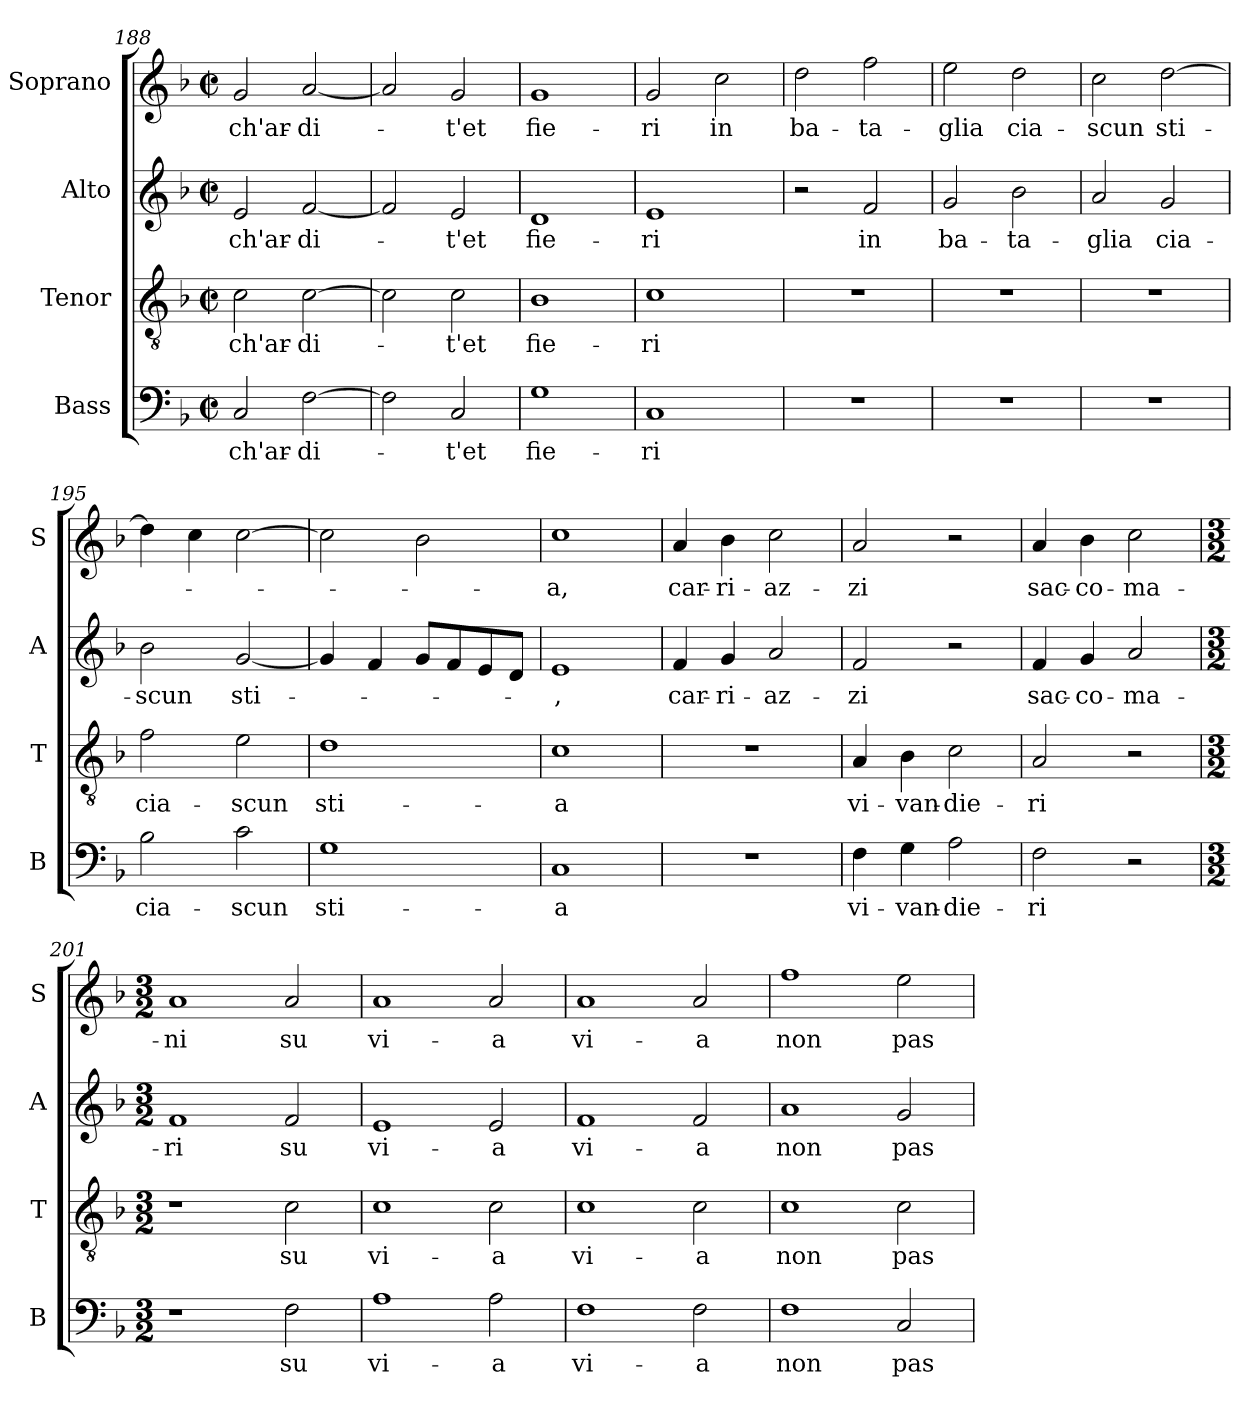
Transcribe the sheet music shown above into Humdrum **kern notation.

**kern	**text	**kern	**text	**kern	**text	**kern	**text
*part4	*part4	*part3	*part3	*part2	*part2	*part1	*part1
*staff4	*staff4	*staff3	*staff3	*staff2	*staff2	*staff1	*staff1
*I"Bass	*	*I"Tenor	*	*I"Alto	*	*I"Soprano	*
*I'B	*	*I'T	*	*I'A	*	*I'S	*
*clefF4	*	*clefGv2	*	*clefG2	*	*clefG2	*
*k[b-]	*	*k[b-]	*	*k[b-]	*	*k[b-]	*
*F:	*	*F:	*	*F:	*	*F:	*
*M2/2	*	*M2/2	*	*M2/2	*	*M2/2	*
*met(c|)	*	*met(c|)	*	*met(c|)	*	*met(c|)	*
=188	=188	=188	=188	=188	=188	=188	=188
2C/	-ch'ar-	2c\	-ch'ar-	2e/	ch'ar-	2g/	-ch'ar-
[2F\	-di-	[2c\	-di-	[2f/	-di-	[2a/	-di-
=189	=189	=189	=189	=189	=189	=189	=189
2F\]	.	2c\]	.	2f/]	.	2a/]	.
2C/	-t'et	2c\	-t'et	2e/	-t'et	2g/	-t'et
=190	=190	=190	=190	=190	=190	=190	=190
1G	fie-	1B-	fie-	1d	fie-	1g	fie-
!!LO:PB:g=z
=191	=191	=191	=191	=191	=191	=191	=191
1C	-ri	1c	-ri	1e	-ri	2g/	-ri
.	.	.	.	.	.	2cc\	in
=192	=192	=192	=192	=192	=192	=192	=192
1r	.	1r	.	2r	.	2dd\	ba-
.	.	.	.	2f/	in	2ff\	-ta-
=193	=193	=193	=193	=193	=193	=193	=193
1r	.	1r	.	2g/	ba-	2ee\	-glia
.	.	.	.	2b-\	-ta-	2dd\	cia-
=194	=194	=194	=194	=194	=194	=194	=194
1r	.	1r	.	2a/	-glia	2cc\	-scun
.	.	.	.	2g/	cia-	[2dd\	sti-
=195	=195	=195	=195	=195	=195	=195	=195
2B-\	cia-	2f\	cia-	2b-\	-scun	4dd\]	.
.	.	.	.	.	.	4cc\	.
2c\	-scun	2e\	-scun	[2g/	sti-	[2cc\	.
=196	=196	=196	=196	=196	=196	=196	=196
1G	sti-	1d	sti-	4g/]	.	2cc\]	.
.	.	.	.	4f/	.	.	.
.	.	.	.	8g/L	.	2b-\	.
.	.	.	.	8f/	.	.	.
.	.	.	.	8e/	.	.	.
.	.	.	.	8d/J	.	.	.
!!LO:LB:g=z
=197	=197	=197	=197	=197	=197	=197	=197
1C	-a	1c	-a	1e	-,	1cc	-a,
=198	=198	=198	=198	=198	=198	=198	=198
1r	.	1r	.	4f/	car-	4a/	car-
.	.	.	.	4g/	-ri-	4b-\	-ri-
.	.	.	.	2a/	-az-	2cc\	-az-
=199	=199	=199	=199	=199	=199	=199	=199
4F\	vi-	4A/	vi-	2f/	-zi	2a/	-zi
4G\	-van-	4B-\	-van-	.	.	.	.
2A\	-die-	2c\	-die-	2r	.	2r	.
=200	=200	=200	=200	=200	=200	=200	=200
2F\	-ri	2A/	-ri	4f/	sac-	4a/	sac-
.	.	.	.	4g/	-co-	4b-\	-co-
2r	.	2r	.	2a/	-ma-	2cc\	-ma-
=201	=201	=201	=201	=201	=201	=201	=201
*M3/2	*	*M3/2	*	*M3/2	*	*M3/2	*
1r	.	1r	.	1f	-ri	1a	-ni
2F\	su	2c\	su	2f/	su	2a/	su
=202	=202	=202	=202	=202	=202	=202	=202
1A	vi-	1c	vi-	1e	vi-	1a	vi-
2A\	-a	2c\	-a	2e/	-a	2a/	-a
=203	=203	=203	=203	=203	=203	=203	=203
1F	vi-	1c	vi-	1f	vi-	1a	vi-
2F\	-a	2c\	-a	2f/	-a	2a/	-a
!!LO:LB:g=z
=204	=204	=204	=204	=204	=204	=204	=204
1F	non	1c	non	1a	non	1ff	non
2C/	pas-	2c\	pas-	2g/	pas-	2ee\	pas-
=	=	=	=	=	=	=	=
*-	*-	*-	*-	*-	*-	*-	*-
